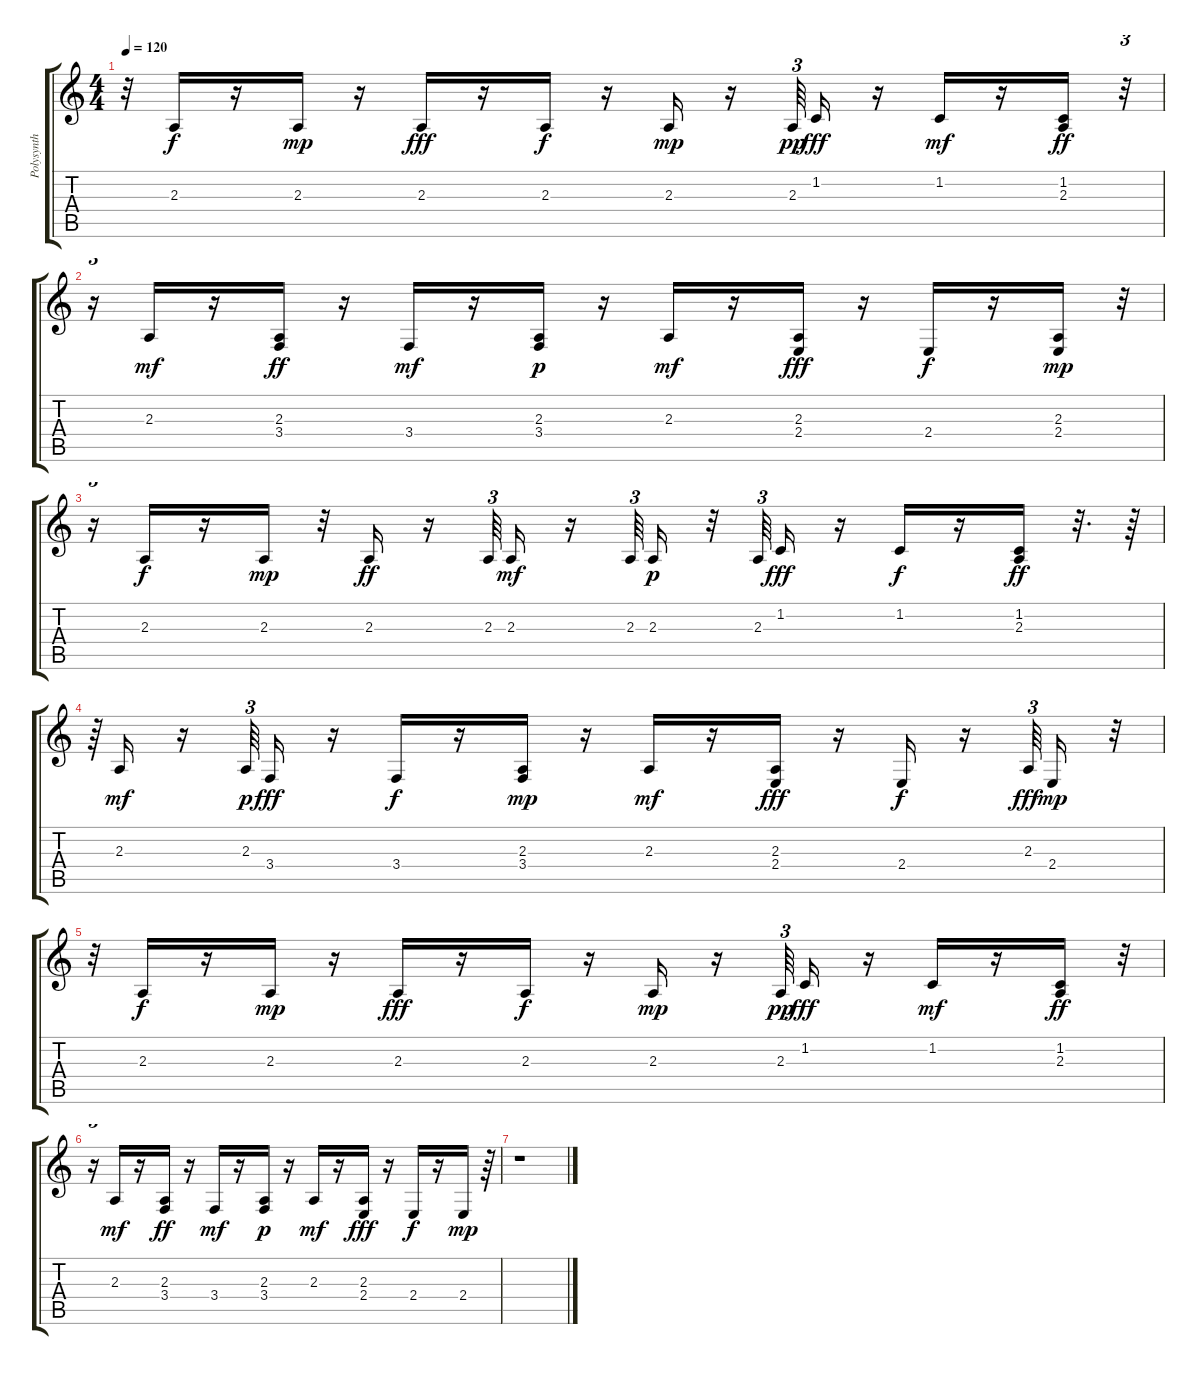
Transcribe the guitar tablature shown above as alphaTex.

\track ("Polysynth" "Polysynth") {instrument pad3polysynth}
\staff {score tabs}
\tuning (E4 B3 G3 D3 A2 E2) {hide}
\ts (4 4)
\tempo 120
\clef g2
\ks c
r.32{dy mp} 2.3.16{dy f} r.16 2.3.16{dy mp} r.16 2.3.16{dy fff} r.16 2.3.16{dy f} r.16 2.3.16{dy mp} r.16 2.3.64{tu (3 2) dy pp} 1.2.16{dy fff} r.16 1.2.16{dy mf} r.16 (1.2 2.3).16{dy ff} r.32{tu (3 2)} |
r.16{tu (3 2)} 2.3.16{dy mf} r.16 (2.3 3.4).16{dy ff} r.16 3.4.16{dy mf} r.16 (2.3 3.4).16{dy p} r.16 2.3.16{dy mf} r.16 (2.3 2.4).16{dy fff} r.16 2.4.16{dy f} r.16 (2.3 2.4).16{dy mp} r.32{tu (3 2)} |
r.16{tu (3 2)} 2.3.16{dy f} r.16 2.3.16{dy mp} r.32 2.3.16{dy ff} r.16 2.3.64{tu (3 2)} 2.3.16{dy mf} r.16 2.3.64{tu (3 2)} 2.3.16{dy p} r.32 2.3.64{tu (3 2)} 1.2.16{dy fff} r.16 1.2.16{dy f} r.16 (1.2 2.3).16{dy ff} r.32{d} r.64 |
r.64{tu (3 2)} 2.3.16{dy mf} r.16 2.3.64{tu (3 2) dy p} 3.4.16{dy fff} r.16 3.4.16{dy f} r.16 (2.3 3.4).16{dy mp} r.16 2.3.16{dy mf} r.16 (2.3 2.4).16{dy fff} r.16 2.4.16{dy f} r.16 2.3.64{tu (3 2) dy fff} 2.4.16{dy mp} r.32 |
r.32 2.3.16{dy f} r.16 2.3.16{dy mp} r.16 2.3.16{dy fff} r.16 2.3.16{dy f} r.16 2.3.16{dy mp} r.16 2.3.64{tu (3 2) dy pp} 1.2.16{dy fff} r.16 1.2.16{dy mf} r.16 (1.2 2.3).16{dy ff} r.32{tu (3 2)} |
r.16{tu (3 2)} 2.3.16{dy mf} r.16 (2.3 3.4).16{dy ff} r.16 3.4.16{dy mf} r.16 (2.3 3.4).16{dy p} r.16 2.3.16{dy mf} r.16 (2.3 2.4).16{dy fff} r.16 2.4.16{dy f} r.16 2.4.16{dy mp} r.64 |
r.1
